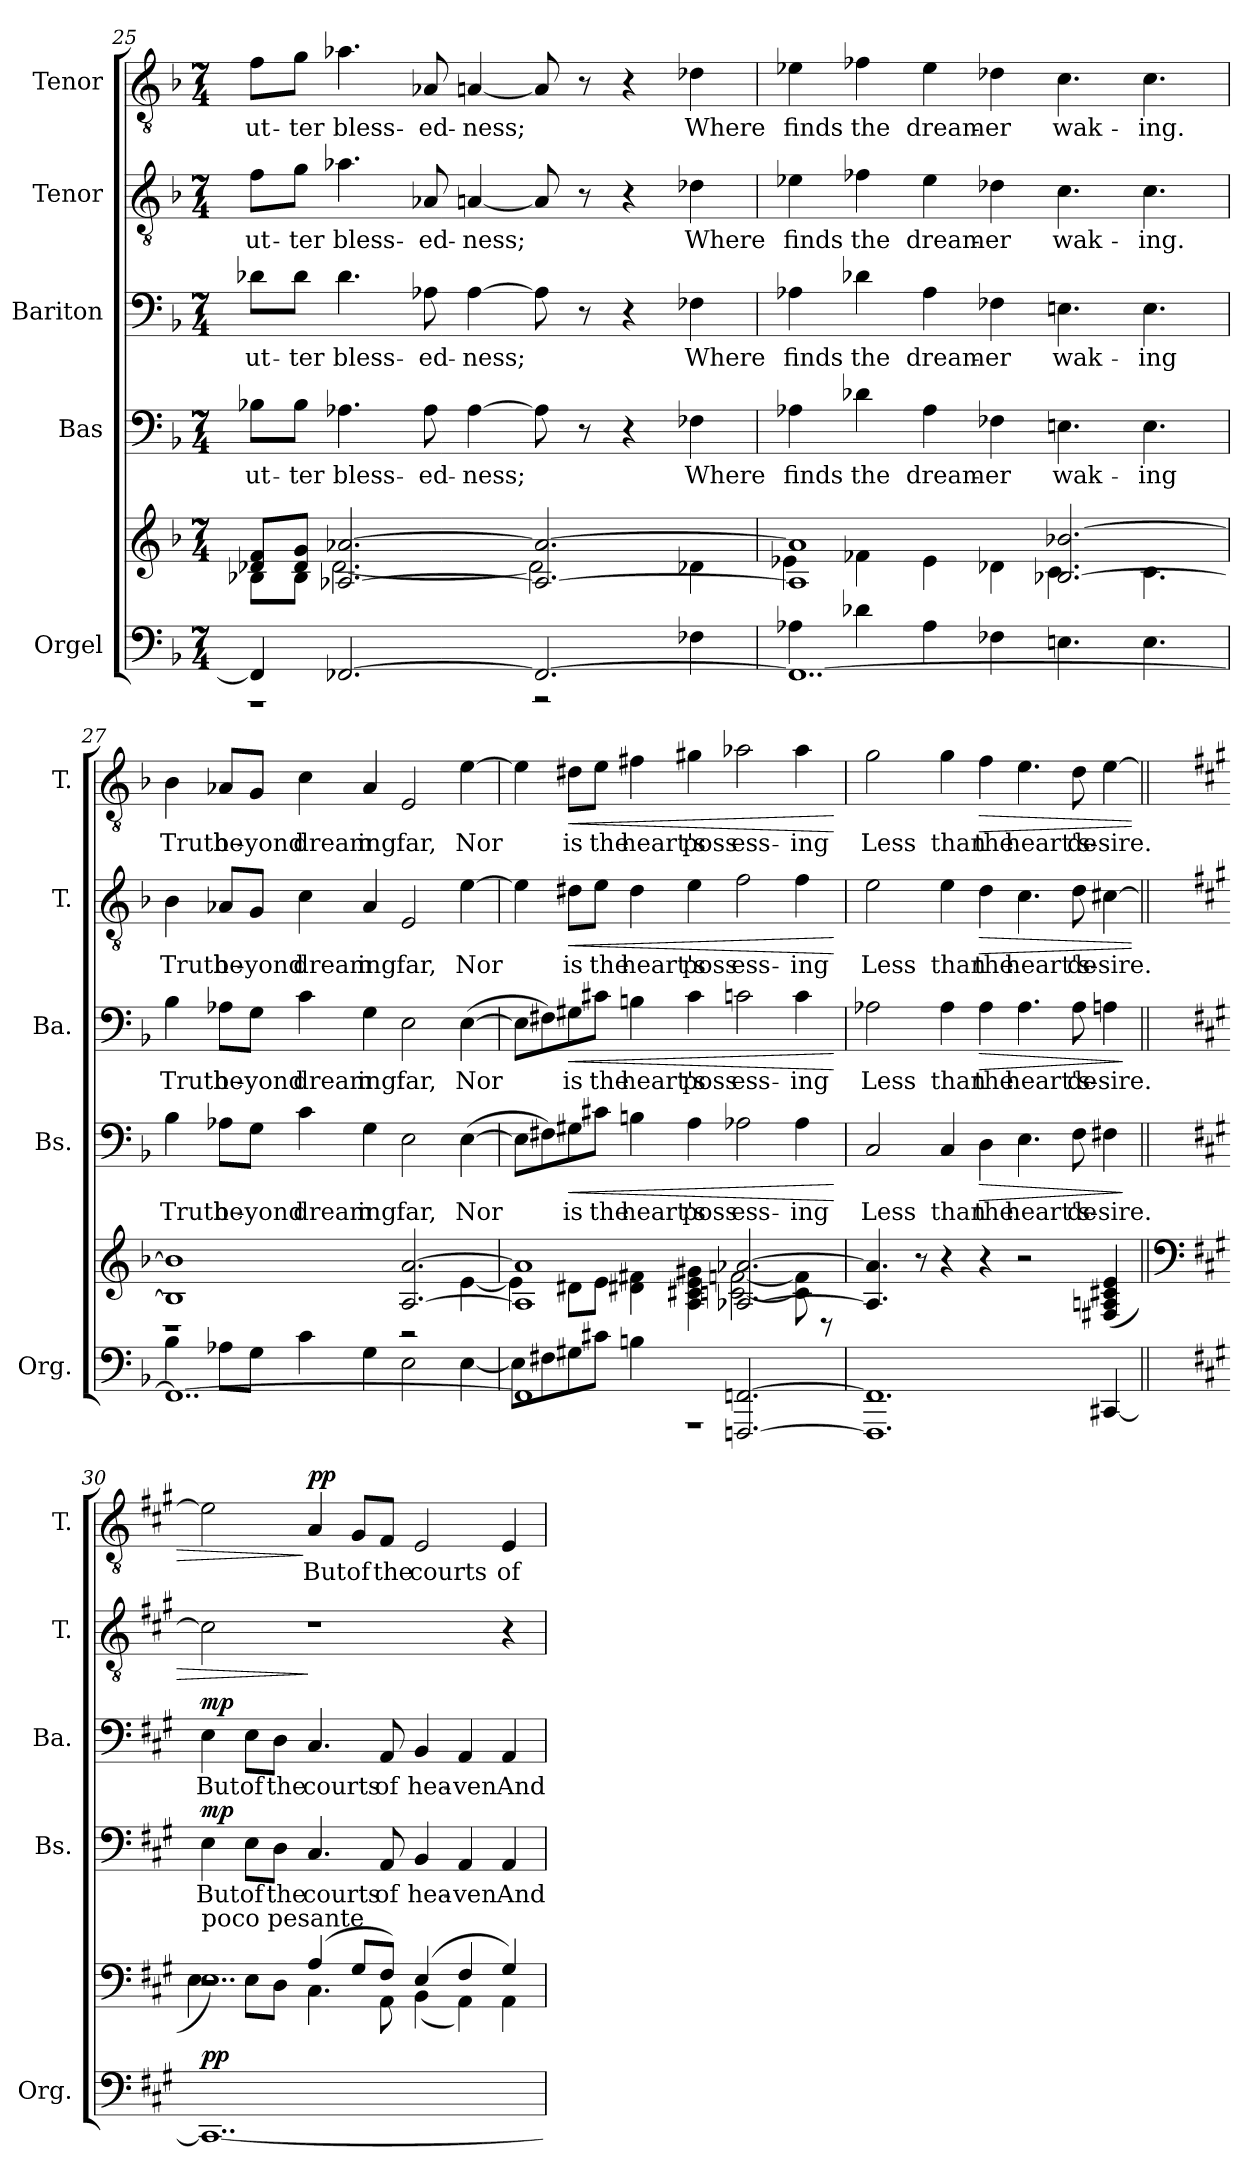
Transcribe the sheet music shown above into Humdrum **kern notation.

**kern	**kern	**dynam	**kern	**text	**dynam	**kern	**text	**dynam	**kern	**text	**dynam	**kern	**text	**dynam
*part5	*part5	*part5	*part4	*part4	*part4	*part3	*part3	*part3	*part2	*part2	*part2	*part1	*part1	*part1
*staff6	*staff5	*staff5/6	*staff4	*staff4	*staff4	*staff3	*staff3	*staff3	*staff2	*staff2	*staff2	*staff1	*staff1	*staff1
*I"Orgel	*	*	*I"Bas	*	*	*I"Bariton	*	*	*I"Tenor	*	*	*I"Tenor	*	*
*I'Org.	*	*	*I'Bs.	*	*	*I'Ba.	*	*	*I'T.	*	*	*I'T.	*	*
!!LO:LB:g=z
*clefF4	*clefG2	*	*clefF4	*	*	*clefF4	*	*	*clefGv2	*	*	*clefGv2	*	*
*k[b-]	*k[b-]	*	*k[b-]	*	*	*k[b-]	*	*	*k[b-]	*	*	*k[b-]	*	*
*M7/4	*M7/4	*	*M7/4	*	*	*M7/4	*	*	*M7/4	*	*	*M7/4	*	*
=25	=25	=25	=25	=25	=25	=25	=25	=25	=25	=25	=25	=25	=25	=25
*^	*^	*	*	*	*	*	*	*	*	*	*	*	*	*
4FF/]	1r	8d-X/ 8f/L	8B-X\L	.	8B-X\L	ut-	.	8d-X\L	ut-	.	8f\L	ut-	.	8f\L	ut-	.
.	.	8d-/ 8g/J	8B-\J	.	8B-\J	-ter	.	8d-\J	-ter	.	8g\J	-ter	.	8g\J	-ter	.
[2.FF-X/	.	[2.A-X/ [2.a-X/	[2.d-\	.	4.A-X\	bless-	.	4.d-\	bless-	.	4.a-X\	bless-	.	4.a-X\	bless-	.
.	.	.	.	.	8A-\	-ed-	.	8A-X\	-ed-	.	8A-X/	-ed-	.	8A-X/	-ed-	.
.	.	.	.	.	[4A-\	-ness;	.	[4A-\	-ness;	.	[4An/	-ness;	.	[4An/	-ness;	.
2.FF-/_	2r	2.A-/_ 2.a-/_	2d-\]	.	8A-\]	.	.	8A-\]	.	.	8A/]	.	.	8A/]	.	.
.	.	.	.	.	8r	.	.	8r	.	.	8r	.	.	8r	.	.
.	.	.	.	.	4r	.	.	4r	.	.	4r	.	.	4r	.	.
.	4F-X\	.	4d-X\	.	4F-X\	Where	.	4F-X\	Where	.	4d-X\	Where	.	4d-X\	Where	.
=26	=26	=26	=26	=26	=26	=26	=26	=26	=26	=26	=26	=26	=26	=26	=26	=26
1..FF-_	4A-X\	1A-] 1a-]	4e-X\	.	4A-X\	finds	.	4A-X\	finds	.	4e-X\	finds	.	4e-X\	finds	.
.	4d-X\	.	4f-X\	.	4d-X\	the	.	4d-X\	the	.	4f-X\	the	.	4f-X\	the	.
.	4A-\	.	4e-\	.	4A-\	dream-	.	4A-\	dream-	.	4e-\	dream-	.	4e-\	dream-	.
.	4F-X\	.	4d-X\	.	4F-X\	-er	.	4F-X\	-er	.	4d-X\	-er	.	4d-X\	-er	.
.	4.En\	[2.B-X/ [2.b-X/	4.c\	.	4.En\	wak-	.	4.En\	wak-	.	4.c\	wak-	.	4.c\	wak-	.
.	4.E\	.	4.c\	.	4.E\	-ing	.	4.E\	-ing	.	4.c\	-ing.	.	4.c\	-ing.	.
!!LO:PB:g=z
=27	=27	=27	=27	=27	=27	=27	=27	=27	=27	=27	=27	=27	=27	=27	=27	=27
1..FF-_	4B-\	1B-] 1b-]	1r	.	4B-\	Truth	.	4B-\	Truth	.	4B-\	Truth	.	4B-\	Truth	.
.	8A-X\L	.	.	.	8A-X\L	be-	.	8A-X\L	be-	.	8A-X/L	be-	.	8A-X/L	be-	.
.	8G\J	.	.	.	8G\J	-yond	.	8G\J	-yond	.	8G/J	-yond	.	8G/J	-yond	.
.	4c\	.	.	.	4c\	dream-	.	4c\	dream-	.	4c\	dream-	.	4c\	dream-	.
.	4G\	.	.	.	4G\	-ing	.	4G\	-ing	.	4A-/	-ing	.	4A-/	-ing	.
.	2E\	[2.A/ [2.a/	2r	.	2E\	far,	.	2E\	far,	.	2E/	far,	.	2E/	far,	.
.	[4E\	.	[4e\	.	([4E\	Nor	.	([4E\	Nor	.	[4e\	Nor	.	[4e\	Nor	.
=28	=28	=28	=28	=28	=28	=28	=28	=28	=28	=28	=28	=28	=28	=28	=28	=28
1FF-]	8E\L]	1A] 1a]	4e\]	.	8E\L]	.	.	8E\L]	.	.	4e\]	.	.	4e\]	.	.
.	8F#X\	.	.	.	8F#X\)	.	.	8F#X\)	.	.	.	.	.	.	.	.
!	!	!	!	!	!	!	!LO:HP:b	!	!	!LO:HP:b	!	!	!LO:HP:b	!	!	!LO:HP:b
.	8G#X\	.	8d#X\L	.	8G#X\	is	<	8G#X\	is	<	8d#X\L	is	<	8d#X\L	is	<
.	8c#X\J	.	8e\J	.	8c#X\J	the	.	8c#X\J	the	.	8e\J	the	.	8e\J	the	.
.	4Bn\	.	4d#X\ 4f#X\	.	4Bn\	heart's	.	4Bn\	heart's	.	4d#\	heart's	.	4f#X\	heart's	.
.	1r	.	4A\ 4c#X\ 4e\ 4g#X\	.	4A\	poss-	.	4c#\	poss-	.	4e\	poss-	.	4g#X\	poss-	.
[2.FFFn/ [2.FFn/	.	[2.A-X/ [2.a-X/	[2cn\ [2fn\	.	2A-X\	-ess-	.	2cn\	-ess-	.	2f\	-ess-	.	2a-X\	-ess-	.
.	.	.	8c\] 8f\]	.	4A-\	-ing	.	4c\	-ing	.	4f\	-ing	.	4a-\	-ing	.
.	.	.	8r	.	.	.	.	.	.	.	.	.	.	.	.	.
*v	*v	*	*	*	*	*	*	*	*	*	*	*	*	*	*	*
*	*v	*v	*	*	*	*	*	*	*	*	*	*	*	*	*
.	.	.	.	.	[	.	.	[	.	.	[	.	.	[
!!LO:LB:g=z
=29	=29	=29	=29	=29	=29	=29	=29	=29	=29	=29	=29	=29	=29	=29
1.FFF] 1.FF]	4.A-/] 4.a-/]	.	2C/	Less	.	2A-X\	Less	.	2e\	Less	.	2g\	Less	.
.	8r	.	.	.	.	.	.	.	.	.	.	.	.	.
.	4r	.	4C/	than	.	4A-\	than	.	4e\	than	.	4g\	than	.
!	!	!	!	!	!LO:HP:b	!	!	!LO:HP:b	!	!	!LO:HP:b	!	!	!LO:HP:b
.	4r	.	4D\	the	>	4A-\	the	>	4d\	the	>	4f\	the	>
.	2r	.	4.E\	heart's	.	4.A-\	heart's	.	4.c\	heart's	.	4.e\	heart's	.
.	.	.	8F\	de-	.	8A-\	de-	.	8d\	de-	.	8d\	de-	.
[4CC#X/	(4F#X/ 4An/ 4c#X/ 4e/	.	4F#X\	-sire.	.	4An\	-sire.	.	[4c#X\	-sire.	.	[4e\	-sire.	.
.	.	.	.	.	]	.	.	]	.	.	.	.	.	.
=30||	=30||	=30||	=30||	=30||	=30||	=30||	=30||	=30||	=30||	=30||	=30||	=30||	=30||	=30||
*	*clefF4	*	*	*	*	*	*	*	*	*	*	*	*	*
*k[f#c#g#]	*k[f#c#g#]	*	*k[f#c#g#]	*	*	*k[f#c#g#]	*	*	*k[f#c#g#]	*	*	*k[f#c#g#]	*	*
*	*^	*	*	*	*	*	*	*	*	*	*	*	*	*
*	*	*^	*	*	*	*	*	*	*	*	*	*	*	*	*
!	!LO:TX:a:t=poco pesante	!	!	!	!	!	!	!	!	!	!	!	!	!	!	!
!	!	!	!	!LO:DY:a=2	!	!	!	!	!	!	!	!	!	!	!	!
!	!	!	!	!LO:DY:n=1:a	!	!	!LO:DY:a	!	!	!LO:DY:a	!	!	!	!	!	!
1..CC#_	1..E)	4E\	2r	p p	4E\	But	mp	4E\	But	mp	2c#\]	.	.	2e\]	.	.
.	.	8E\L	.	.	8E\L	of	.	8E\L	of	.	.	.	.	.	.	.
.	.	8D\J	.	.	8D\J	the	.	8D\J	the	.	.	.	.	.	.	.
!	!	!	!	!	!	!	!	!	!	!	!	!	!	!	!	!LO:DY:n=1:a
.	.	4.C#\	(4A/	.	4.C#/	courts	.	4.C#/	courts	.	1r	.	]	4A/	But	] pp
.	.	.	8G#/L	.	.	.	.	.	.	.	.	.	.	8G#/L	of	.
.	.	8AA\	8F#/J)	.	8AA/	of	.	8AA/	of	.	.	.	.	8F#/J	the	.
.	.	(4BB\	(4E/	.	4BB/	hea-	.	4BB/	hea-	.	.	.	.	2E/	courts	.
.	.	4AA\)	4F#/	.	4AA/	-ven	.	4AA/	-ven	.	.	.	.	.	.	.
.	.	4AA\	4G#/)	.	4AA/	And	.	4AA/	And	.	4r	.	.	4E/	of	.
*	*v	*v	*v	*	*	*	*	*	*	*	*	*	*	*	*	*
=	=	=	=	=	=	=	=	=	=	=	=	=	=	=
*-	*-	*-	*-	*-	*-	*-	*-	*-	*-	*-	*-	*-	*-	*-
